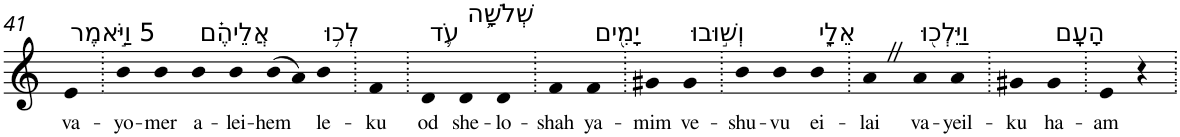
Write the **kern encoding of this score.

**kern	**text
*part1	*part1
*staff1	*staff1
*I"Piano	*
*I'Pno	*
!!LO:PB:g=z
*clefG2	*
*k[]	*
=41	=41
!LO:TX:a:t=5 וַיֹּ֣אמֶר	!
!	!LO:LY:b
4e	va-
=42.	=42.
!	!LO:LY:b
4b	-yo-
!	!LO:LY:b
4b	-mer
!LO:TX:a:t=אֲלֵיהֶ֗ם	!
!	!LO:LY:b
4b	a-
!	!LO:LY:b
4b	-lei-
!	!LO:LY:b
(>8b	-hem
8a)	.
!LO:TX:a:t=לְכ֥וּ	!
!	!LO:LY:b
4b	le-
=43.	=43.
!	!LO:LY:b
4f	-ku
=44.	=44.
!LO:TX:a:t=עֹ֛ד	!
!	!LO:LY:b
4d	od
!LO:TX:a:t=שְׁלֹשָׁ֥ה	!
!	!LO:LY:b
4d	she-
!	!LO:LY:b
4d	-lo-
=45.	=45.
!	!LO:LY:b
4f	-shah
!LO:TX:a:t=יָמִ֖ים	!
!	!LO:LY:b
4f	ya-
=46.	=46.
!	!LO:LY:b
4g#X	-mim
!LO:TX:a:t=וְשׁ֣וּבוּ	!
!	!LO:LY:b
4g#	ve-
=47.	=47.
!	!LO:LY:b
4b	-shu-
!	!LO:LY:b
4b	-vu
!LO:TX:a:t=אֵלָ֑י	!
!	!LO:LY:b
4b	ei-
=48.	=48.
!	!LO:LY:b
4aZ	-lai
!LO:TX:a:t=וַיֵּלְכ֖וּ	!
!	!LO:LY:b
4a	va-
!	!LO:LY:b
4a	-yeil-
=49.	=49.
!	!LO:LY:b
4g#X	-ku
!LO:TX:a:t=הָעָֽם	!
!	!LO:LY:b
4g#	ha-
=50.	=50.
!	!LO:LY:b
4e	-am
4r	.
=.	=.
*-	*-
